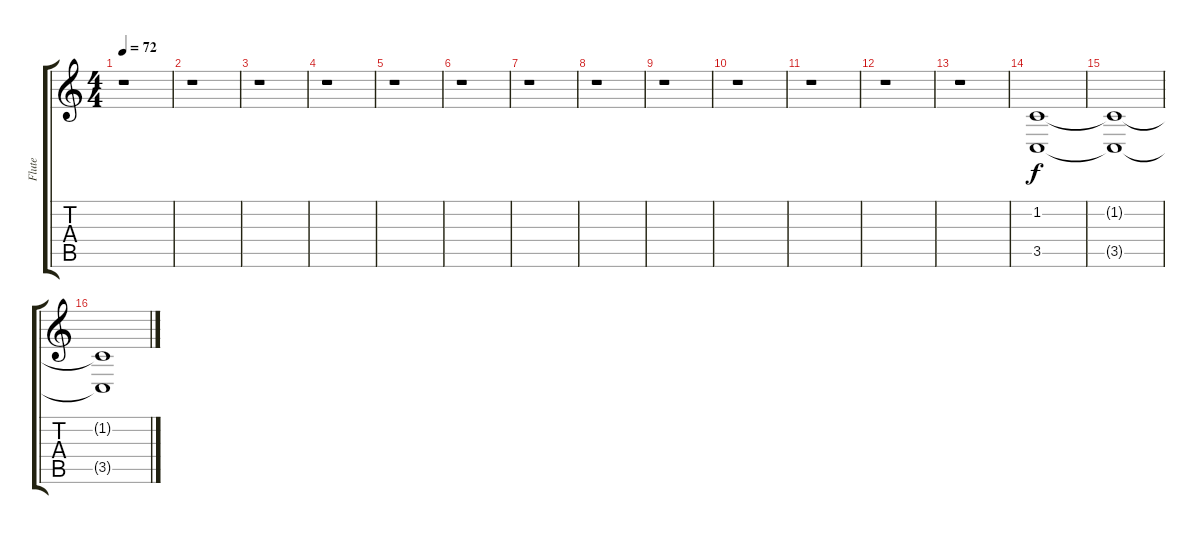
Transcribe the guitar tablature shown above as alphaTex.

\track ("Flute" "Flute") {instrument flute}
\staff {score tabs}
\tuning (E4 B3 G3 D3 A2 E2) {hide}
\ts (4 4)
\tempo 72
\clef g2
\ks c
r.1{dy f} |
r.1 |
r.1 |
r.1 |
r.1 |
r.1 |
r.1 |
r.1 |
r.1 |
r.1 |
r.1 |
r.1 |
r.1 |
(1.2 3.5).1 |
(1.2{t} 3.5{t}).1 |
(1.2{t} 3.5{t}).1
